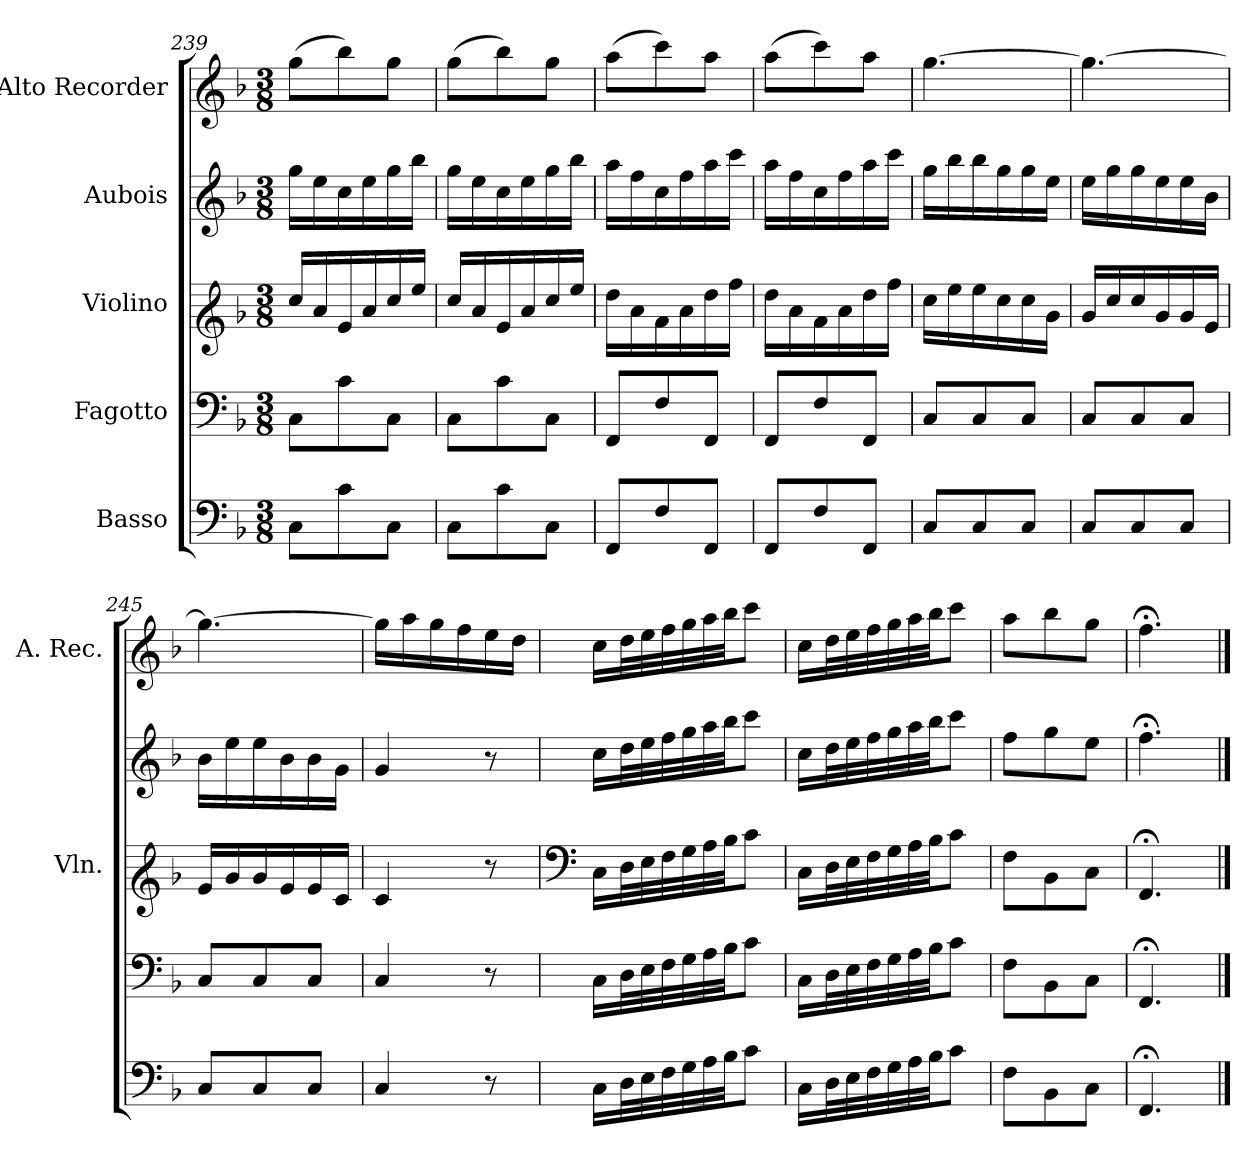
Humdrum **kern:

**kern	**kern	**kern	**kern	**kern
*part5	*part4	*part3	*part2	*part1
*staff5	*staff4	*staff3	*staff2	*staff1
*I"Basso	*I"Fagotto	*I"Violino	*I"Aubois	*I"Alto Recorder
*	*	*I'Vln.	*	*I'A. Rec.
!!LO:LB:g=z
*clefF4	*clefF4	*clefG1	*clefG2	*clefG2
*k[b-]	*k[b-]	*k[b-]	*k[b-]	*k[b-]
*M3/8	*M3/8	*M3/8	*M3/8	*M3/8
=239	=239	=239	=239	=239
8C\L	8C\L	16ee/LL	16gg\LL	(>8gg\L
.	.	16cc/	16ee\	.
8c\	8c\	16g/	16cc\	8bb-\)
.	.	16cc/	16ee\	.
8C\J	8C\J	16ee/	16gg\	8gg\J
.	.	16gg/JJ	16bb-\JJ	.
=240	=240	=240	=240	=240
8C\L	8C\L	16ee/LL	16gg\LL	(>8gg\L
.	.	16cc/	16ee\	.
8c\	8c\	16g/	16cc\	8bb-\)
.	.	16cc/	16ee\	.
8C\J	8C\J	16ee/	16gg\	8gg\J
.	.	16gg/JJ	16bb-\JJ	.
=241	=241	=241	=241	=241
8FF/L	8FF/L	16ff\LL	16aa\LL	(>8aa\L
.	.	16cc\	16ff\	.
8F/	8F/	16a\	16cc\	8ccc\)
.	.	16cc\	16ff\	.
8FF/J	8FF/J	16ff\	16aa\	8aa\J
.	.	16aa\JJ	16ccc\JJ	.
=242	=242	=242	=242	=242
8FF/L	8FF/L	16ff\LL	16aa\LL	(>8aa\L
.	.	16cc\	16ff\	.
8F/	8F/	16a\	16cc\	8ccc\)
.	.	16cc\	16ff\	.
8FF/J	8FF/J	16ff\	16aa\	8aa\J
.	.	16aa\JJ	16ccc\JJ	.
=243	=243	=243	=243	=243
8C/L	8C/L	16ee\LL	16gg\LL	[4.gg\
.	.	16gg\	16bb-\	.
8C/	8C/	16gg\	16bb-\	.
.	.	16ee\	16gg\	.
8C/J	8C/J	16ee\	16gg\	.
.	.	16b-\JJ	16ee\JJ	.
=244	=244	=244	=244	=244
8C/L	8C/L	16b-/LL	16ee\LL	4.gg\_
.	.	16ee/	16gg\	.
8C/	8C/	16ee/	16gg\	.
.	.	16b-/	16ee\	.
8C/J	8C/J	16b-/	16ee\	.
.	.	16g/JJ	16b-\JJ	.
=245	=245	=245	=245	=245
8C/L	8C/L	16g/LL	16b-\LL	4.gg\_
.	.	16b-/	16ee\	.
8C/	8C/	16b-/	16ee\	.
.	.	16g/	16b-\	.
8C/J	8C/J	16g/	16b-\	.
.	.	16e/JJ	16g\JJ	.
=246	=246	=246	=246	=246
4C/	4C/	4e/	4g/	16gg\LL]
.	.	.	.	16aa\
.	.	.	.	16gg\
.	.	.	.	16ff\
8r	8r	8r	8r	16ee\
.	.	.	.	16dd\JJ
=247	=247	=247	=247	=247
*	*	*clefF4	*	*
16C\LL	16C\LL	16C\LL	16cc\LL	16cc\LL
32D\L	32D\L	32D\L	32dd\L	32dd\L
32E\	32E\	32E\	32ee\	32ee\
32F\	32F\	32F\	32ff\	32ff\
32G\	32G\	32G\	32gg\	32gg\
32A\	32A\	32A\	32aa\	32aa\
32B-\JJ	32B-\JJ	32B-\JJ	32bb-\JJ	32bb-\JJ
8c\J	8c\J	8c\J	8ccc\J	8ccc\J
=248	=248	=248	=248	=248
16C\LL	16C\LL	16C\LL	16cc\LL	16cc\LL
32D\L	32D\L	32D\L	32dd\L	32dd\L
32E\	32E\	32E\	32ee\	32ee\
32F\	32F\	32F\	32ff\	32ff\
32G\	32G\	32G\	32gg\	32gg\
32A\	32A\	32A\	32aa\	32aa\
32B-\JJ	32B-\JJ	32B-\JJ	32bb-\JJ	32bb-\JJ
8c\J	8c\J	8c\J	8ccc\J	8ccc\J
=249	=249	=249	=249	=249
8F\L	8F\L	8F\L	8ff\L	8aa\L
8BB-\	8BB-\	8BB-\	8gg\	8bb-\
8C\J	8C\J	8C\J	8ee\J	8gg\J
=250	=250	=250	=250	=250
4.FF;</	4.FF;</	4.FF;</	4.ff;<\	4.ff;<\
==	==	==	==	==
*-	*-	*-	*-	*-
